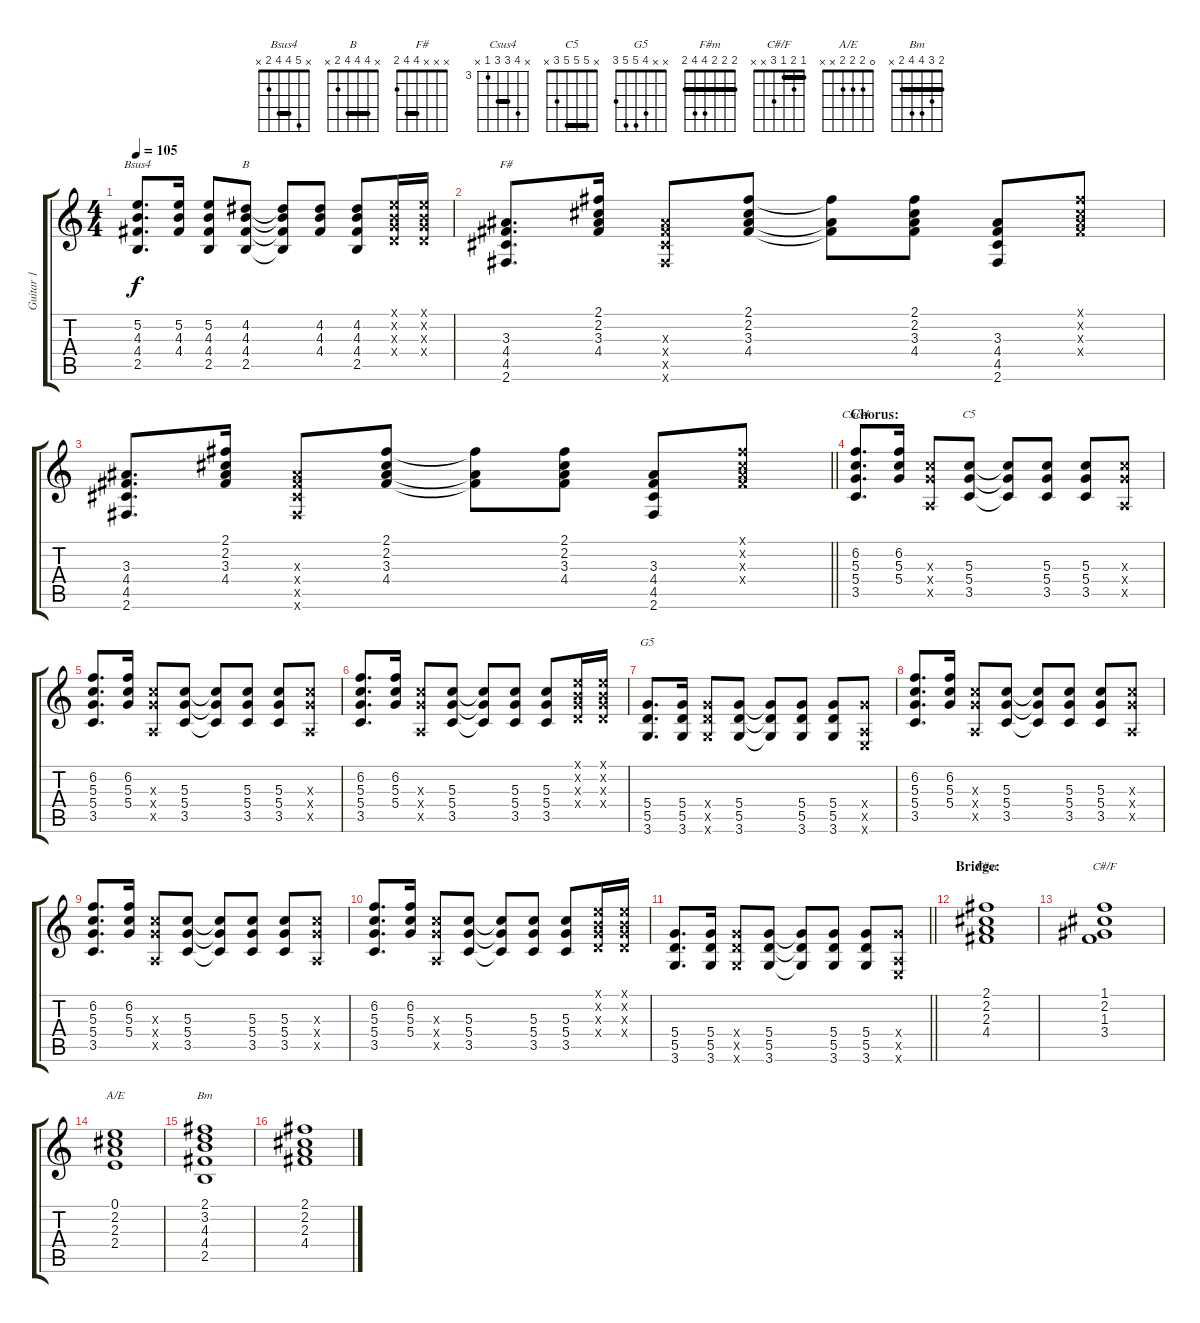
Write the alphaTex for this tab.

\track ("Guitar 1" "Guitar 1") {instrument overdrivenguitar}
\staff {score tabs}
\tuning (E4 B3 G3 D3 A2 E2) {hide}
\chord ("Bsus4" x 5 4 4 2 x) {barre 4}
\chord ("B" x 4 4 4 2 x) {barre 4}
\chord ("F#" x x x 4 4 2) {barre 4}
\chord ("Csus4" x 6 5 5 3 x) {firstfret 3 barre 5}
\chord ("C5" x 5 5 5 3 x) {barre 5}
\chord ("G5" x x 4 5 5 3)
\chord ("F#m" 2 2 2 4 4 2) {barre 2}
\chord ("C#/F" 1 2 1 3 x x) {barre 1}
\chord ("A/E" 0 2 2 2 x x)
\chord ("Bm" 2 3 4 4 2 x) {barre 2}
\ts (4 4)
\tempo 105
\clef g2
\ks c
(5.2 4.3 4.4 2.5).8{d ch "Bsus4" dy f} (5.2 4.3 4.4).16 (5.2 4.3 4.4 2.5).8 (4.2 4.3 4.4 2.5).8{ch "B"} (4.2{t} 4.3{t} 4.4{t} 2.5{t}).8 (4.2 4.3 4.4).8 (4.2 4.3 4.4 2.5).8 (0.1{x} 0.2{x} 0.3{x} 0.4{x}).16 (0.1{x} 0.2{x} 0.3{x} 0.4{x}).16 |
(3.3 4.4 4.5 2.6).8{d ch "F#"} (2.1 2.2 3.3 4.4).16 (3.3{x} 4.4{x} 4.5{x} 2.6{x}).8 (2.1 2.2 3.3 4.4).8 (2.1{t} 3.3{t} 4.4{t}).8 (2.1 2.2 3.3 4.4).8 (3.3 4.4 4.5 2.6).8 (2.1{x} 2.2{x} 3.3{x} 4.4{x}).8 |
\barLineRight lightlight
(3.3 4.4 4.5 2.6).8{d} (2.1 2.2 3.3 4.4).16 (3.3{x} 4.4{x} 4.5{x} 2.6{x}).8 (2.1 2.2 3.3 4.4).8 (2.1{t} 3.3{t} 4.4{t}).8 (2.1 2.2 3.3 4.4).8 (3.3 4.4 4.5 2.6).8 (2.1{x} 2.2{x} 3.3{x} 4.4{x}).8 |
\section ("" "Chorus:")
(6.2 5.3 5.4 3.5).8{d ch "Csus4" volume 9 instrument overdrivenguitar} (6.2 5.3 5.4).16 (5.3{x} 5.4{x} 0.5{x}).8 (5.3 5.4 3.5).8{ch "C5"} (5.3{t} 5.4{t} 3.5{t}).8 (5.3 5.4 3.5).8 (5.3 5.4 3.5).8 (5.3{x} 5.4{x} 0.5{x}).8 |
(6.2 5.3 5.4 3.5).8{d} (6.2 5.3 5.4).16 (5.3{x} 5.4{x} 0.5{x}).8 (5.3 5.4 3.5).8 (5.3{t} 5.4{t} 3.5{t}).8 (5.3 5.4 3.5).8 (5.3 5.4 3.5).8 (5.3{x} 5.4{x} 0.5{x}).8 |
(6.2 5.3 5.4 3.5).8{d} (6.2 5.3 5.4).16 (5.3{x} 5.4{x} 0.5{x}).8 (5.3 5.4 3.5).8 (5.3{t} 5.4{t} 3.5{t}).8 (5.3 5.4 3.5).8 (5.3 5.4 3.5).8 (0.1{x} 0.2{x} 0.3{x} 0.4{x}).16 (0.1{x} 0.2{x} 0.3{x} 0.4{x}).16 |
(5.4 5.5 3.6).8{d ch "G5"} (5.4 5.5 3.6).16 (5.4{x} 5.5{x} 3.6{x}).8 (5.4 5.5 3.6).8 (5.4{t} 5.5{t} 3.6{t}).8 (5.4 5.5 3.6).8 (5.4 5.5 3.6).8 (5.4{x} 0.5{x} 0.6{x}).8 |
(6.2 5.3 5.4 3.5).8{d} (6.2 5.3 5.4).16 (5.3{x} 5.4{x} 0.5{x}).8 (5.3 5.4 3.5).8 (5.3{t} 5.4{t} 3.5{t}).8 (5.3 5.4 3.5).8 (5.3 5.4 3.5).8 (5.3{x} 5.4{x} 0.5{x}).8 |
(6.2 5.3 5.4 3.5).8{d} (6.2 5.3 5.4).16 (5.3{x} 5.4{x} 0.5{x}).8 (5.3 5.4 3.5).8 (5.3{t} 5.4{t} 3.5{t}).8 (5.3 5.4 3.5).8 (5.3 5.4 3.5).8 (5.3{x} 5.4{x} 0.5{x}).8 |
(6.2 5.3 5.4 3.5).8{d} (6.2 5.3 5.4).16 (5.3{x} 5.4{x} 0.5{x}).8 (5.3 5.4 3.5).8 (5.3{t} 5.4{t} 3.5{t}).8 (5.3 5.4 3.5).8 (5.3 5.4 3.5).8 (0.1{x} 0.2{x} 0.3{x} 0.4{x}).16 (0.1{x} 0.2{x} 0.3{x} 0.4{x}).16 |
\barLineRight lightlight
(5.4 5.5 3.6).8{d} (5.4 5.5 3.6).16 (5.4{x} 5.5{x} 3.6{x}).8 (5.4 5.5 3.6).8 (5.4{t} 5.5{t} 3.6{t}).8 (5.4 5.5 3.6).8 (5.4 5.5 3.6).8 (5.4{x} 0.5{x} 0.6{x}).8 |
\section ("" "Bridge:")
(2.1 2.2 2.3 4.4).1{ch "F#m" balance 0} |
(1.1 2.2 1.3 3.4).1{ch "C#/F"} |
(0.1 2.2 2.3 2.4).1{ch "A/E"} |
(2.1 3.2 4.3 4.4 2.5).1{ch "Bm"} |
(2.1 2.2 2.3 4.4).1
